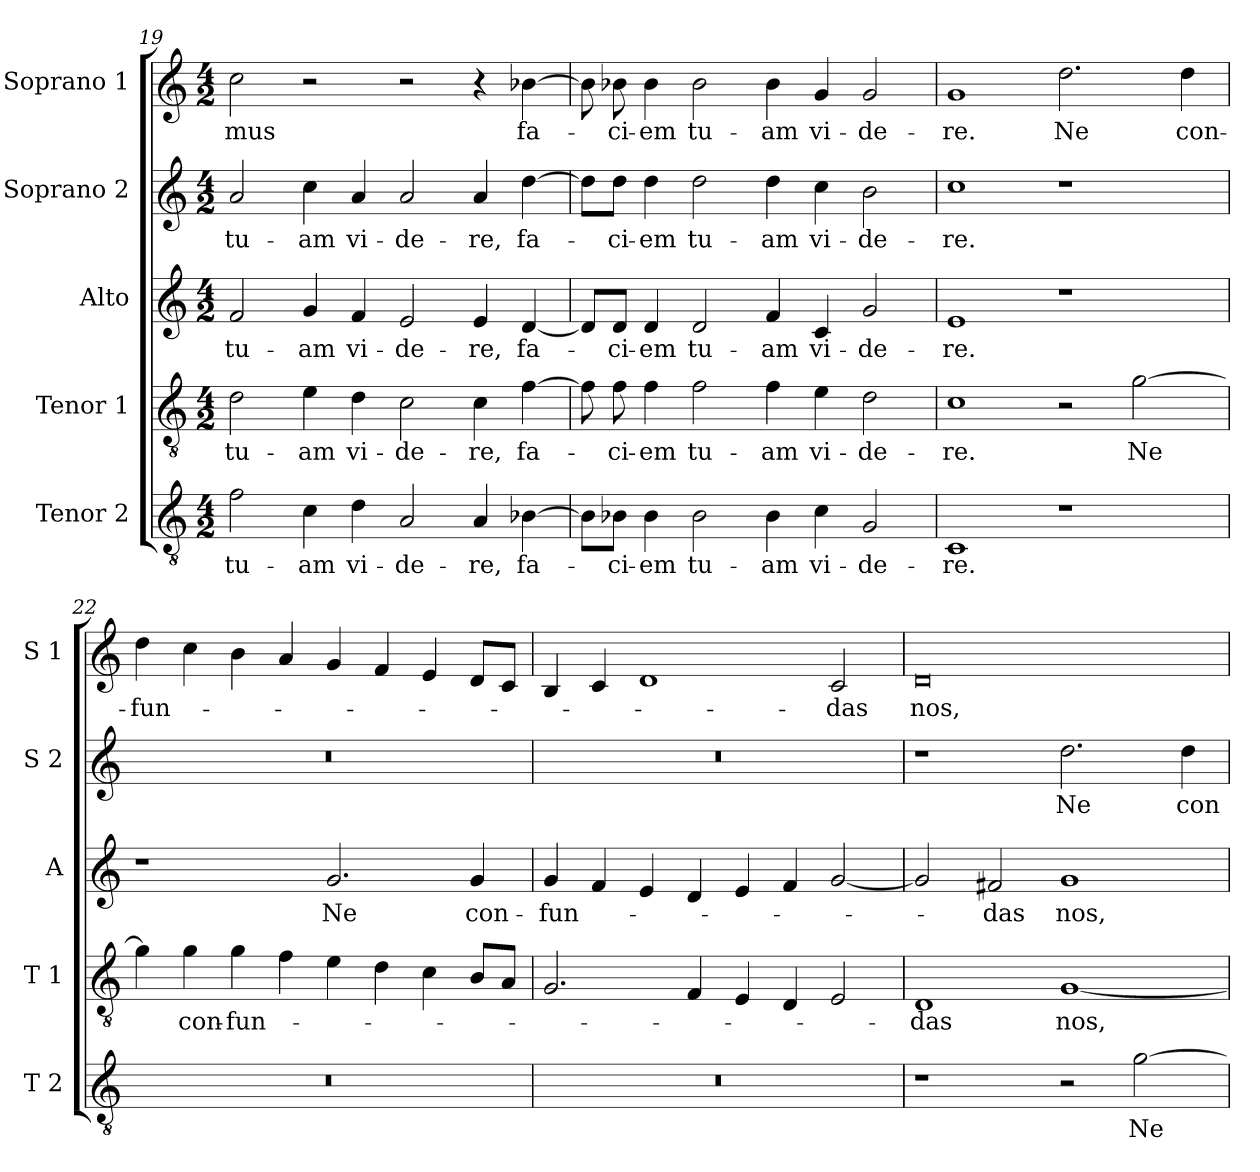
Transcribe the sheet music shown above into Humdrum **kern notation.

**kern	**text	**kern	**text	**kern	**text	**kern	**text	**kern	**text
*part5	*part5	*part4	*part4	*part3	*part3	*part2	*part2	*part1	*part1
*staff5	*staff5	*staff4	*staff4	*staff3	*staff3	*staff2	*staff2	*staff1	*staff1
*I"Tenor 2	*	*I"Tenor 1	*	*I"Alto	*	*I"Soprano 2	*	*I"Soprano 1	*
*I'T 2	*	*I'T 1	*	*I'A	*	*I'S 2	*	*I'S 1	*
*clefGv2	*	*clefGv2	*	*clefG2	*	*clefG2	*	*clefG2	*
*k[]	*	*k[]	*	*k[]	*	*k[]	*	*k[]	*
*C:	*	*C:	*	*C:	*	*C:	*	*C:	*
*M4/2	*	*M4/2	*	*M4/2	*	*M4/2	*	*M4/2	*
=19	=19	=19	=19	=19	=19	=19	=19	=19	=19
!	!LO:LY:b	!	!LO:LY:b	!	!LO:LY:b	!	!LO:LY:b	!	!LO:LY:b
2f\	tu-	2d\	tu-	2f/	tu-	2a/	tu-	2cc\	-mus
!	!LO:LY:b	!	!LO:LY:b	!	!LO:LY:b	!	!LO:LY:b	!	!
4c\	-am	4e\	-am	4g/	-am	4cc\	-am	2r	.
!	!LO:LY:b	!	!LO:LY:b	!	!LO:LY:b	!	!LO:LY:b	!	!
4d\	vi-	4d\	vi-	4f/	vi-	4a/	vi-	.	.
!	!LO:LY:b	!	!LO:LY:b	!	!LO:LY:b	!	!LO:LY:b	!	!
2A/	-de-	2c\	-de-	2e/	-de-	2a/	-de-	2r	.
!	!LO:LY:b	!	!LO:LY:b	!	!LO:LY:b	!	!LO:LY:b	!	!
4A/	-re,	4c\	-re,	4e/	-re,	4a/	-re,	4r	.
!	!LO:LY:b	!	!LO:LY:b	!	!LO:LY:b	!	!LO:LY:b	!	!LO:LY:b
[4B-X\	fa-	[4f\	fa-	[4d/	fa-	[4dd\	fa-	[4b-X\	fa-
=20	=20	=20	=20	=20	=20	=20	=20	=20	=20
8B-\L]	.	8f\]	.	8d/L]	.	8dd\L]	.	8b-\]	.
!	!LO:LY:b	!	!LO:LY:b	!	!LO:LY:b	!	!LO:LY:b	!	!LO:LY:b
8B-X\J	-ci-	8f\	-ci-	8d/J	-ci-	8dd\J	-ci-	8b-X\	-ci-
!	!LO:LY:b	!	!LO:LY:b	!	!LO:LY:b	!	!LO:LY:b	!	!LO:LY:b
4B-\	-em	4f\	-em	4d/	-em	4dd\	-em	4b-\	-em
!	!LO:LY:b	!	!LO:LY:b	!	!LO:LY:b	!	!LO:LY:b	!	!LO:LY:b
2B-\	tu-	2f\	tu-	2d/	tu-	2dd\	tu-	2b-\	tu-
!	!LO:LY:b	!	!LO:LY:b	!	!LO:LY:b	!	!LO:LY:b	!	!LO:LY:b
4B-\	-am	4f\	-am	4f/	-am	4dd\	-am	4b-\	-am
!	!LO:LY:b	!	!LO:LY:b	!	!LO:LY:b	!	!LO:LY:b	!	!LO:LY:b
4c\	vi-	4e\	vi-	4c/	vi-	4cc\	vi-	4g/	vi-
!	!LO:LY:b	!	!LO:LY:b	!	!LO:LY:b	!	!LO:LY:b	!	!LO:LY:b
2G/	-de-	2d\	-de-	2g/	-de-	2b\	-de-	2g/	-de-
!!LO:LB:g=z
=21	=21	=21	=21	=21	=21	=21	=21	=21	=21
!	!LO:LY:b	!	!LO:LY:b	!	!LO:LY:b	!	!LO:LY:b	!	!LO:LY:b
1C	-re.	1c	-re.	1e	-re.	1cc	-re.	1g	-re.
!	!	!	!	!	!	!	!	!	!LO:LY:b
1r	.	2r	.	1r	.	1r	.	2.dd\	Ne
!	!	!	!LO:LY:b	!	!	!	!	!	!
.	.	[2g\	Ne	.	.	.	.	.	.
!	!	!	!	!	!	!	!	!	!LO:LY:b
.	.	.	.	.	.	.	.	4dd\	con-
=22	=22	=22	=22	=22	=22	=22	=22	=22	=22
!	!	!	!	!	!	!	!	!	!LO:LY:b
0r	.	4g\]	.	1r	.	0r	.	4dd\	-fun-
!	!	!	!LO:LY:b	!	!	!	!	!	!
.	.	4g\	con-	.	.	.	.	4cc\	.
!	!	!	!LO:LY:b	!	!	!	!	!	!
.	.	4g\	-fun-	.	.	.	.	4b\	.
.	.	4f\	.	.	.	.	.	4a/	.
!	!	!	!	!	!LO:LY:b	!	!	!	!
.	.	4e\	.	2.g/	Ne	.	.	4g/	.
.	.	4d\	.	.	.	.	.	4f/	.
.	.	4c\	.	.	.	.	.	4e/	.
!	!	!	!	!	!LO:LY:b	!	!	!	!
.	.	8B/L	.	4g/	con-	.	.	8d/L	.
.	.	8A/J	.	.	.	.	.	8c/J	.
=23	=23	=23	=23	=23	=23	=23	=23	=23	=23
!	!	!	!	!	!LO:LY:b	!	!	!	!
0r	.	2.G/	.	4g/	-fun-	0r	.	4B/	.
.	.	.	.	4f/	.	.	.	4c/	.
.	.	.	.	4e/	.	.	.	1d	.
.	.	4F/	.	4d/	.	.	.	.	.
.	.	4E/	.	4e/	.	.	.	.	.
.	.	4D/	.	4f/	.	.	.	.	.
!	!	!	!	!	!	!	!	!	!LO:LY:b
.	.	2E/	.	[2g/	.	.	.	2c/	-das
!!LO:PB:g=z
=24	=24	=24	=24	=24	=24	=24	=24	=24	=24
!	!	!	!LO:LY:b	!	!	!	!	!	!LO:LY:b
1r	.	1D	-das	2g/]	.	1r	.	0d	nos,
!	!	!	!	!	!LO:LY:b	!	!	!	!
.	.	.	.	2f#X/	-das	.	.	.	.
!	!	!	!LO:LY:b	!	!LO:LY:b	!	!LO:LY:b	!	!
2r	.	[1G	nos,	1g	nos,	2.dd\	Ne	.	.
!	!LO:LY:b	!	!	!	!	!	!	!	!
[2g\	Ne	.	.	.	.	.	.	.	.
!	!	!	!	!	!	!	!LO:LY:b	!	!
.	.	.	.	.	.	4dd\	con-	.	.
=	=	=	=	=	=	=	=	=	=
*-	*-	*-	*-	*-	*-	*-	*-	*-	*-
